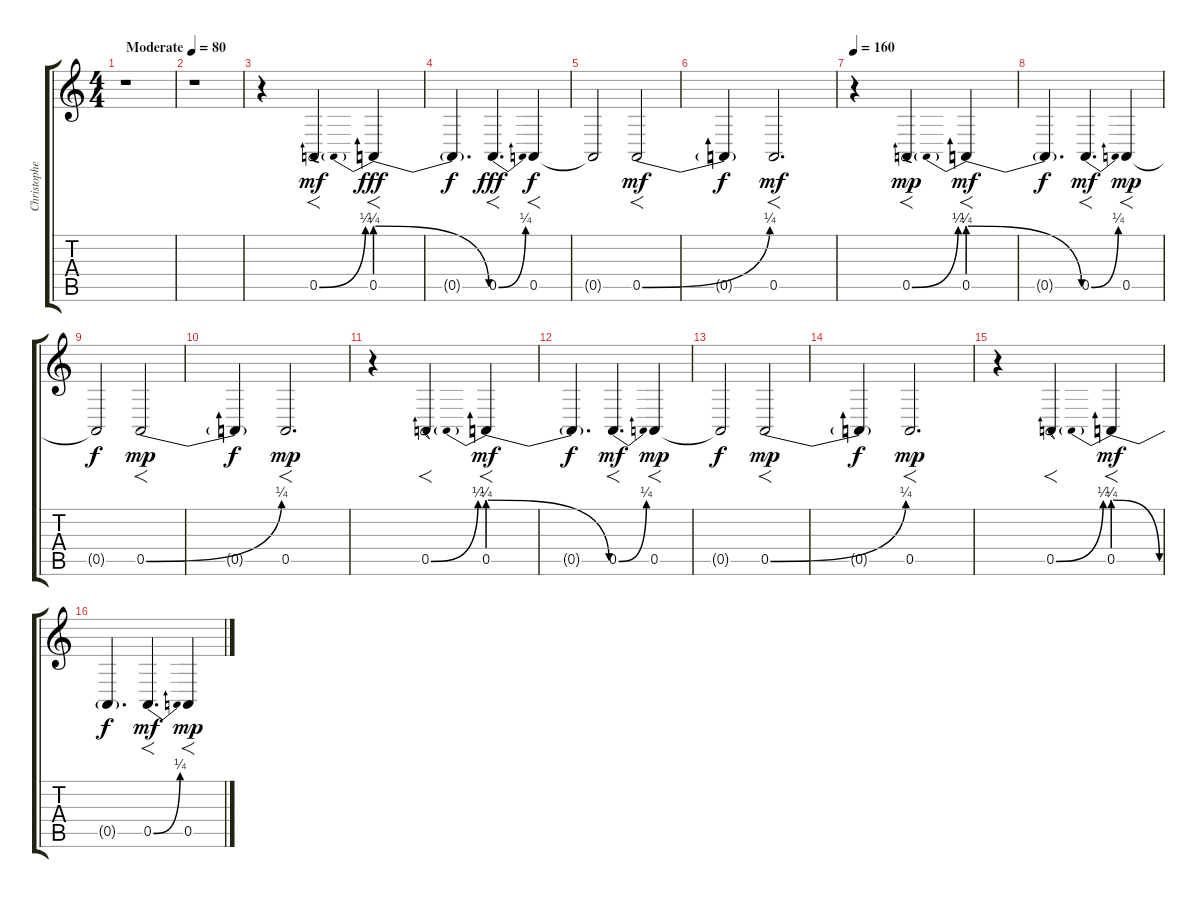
\track ("Christopher Dudley - Keyboard 1" "Christophe") {instrument synthbrass1}
\staff {score tabs}
\tuning (E4 B3 G3 D3 A2 D2) {hide}
\ts (4 4)
\tempo (80 "Moderate")
\clef g2
\ks c
r.1{dy mf instrument synthbrass1} |
r.1 |
r.4 0.5{be (bend 0 0 60 1)}.2{f} 0.5{be (prebendrelease 0 1 60 0)}.4{f dy fff} |
0.5{t}.4{d dy f} 0.5{be (bend 0 0 60 1)}.4{f d dy fff} 0.5.4{f dy f} |
0.5{t}.2 0.5{be (bend 0 0 60 1)}.2{f dy mf} |
0.5{t}.4{dy f} 0.5.2{f d dy mf} |
\tempo 160
r.4 0.5{be (bend 0 0 60 1)}.2{f dy mp} 0.5{be (prebendrelease 0 1 60 0)}.4{f dy mf} |
0.5{t}.4{d dy f} 0.5{be (bend 0 0 60 1)}.4{f d dy mf} 0.5.4{f dy mp} |
0.5{t}.2{dy f} 0.5{be (bend 0 0 60 1)}.2{f dy mp} |
0.5{t}.4{dy f} 0.5.2{f d dy mp} |
r.4 0.5{be (bend 0 0 60 1)}.2{f} 0.5{be (prebendrelease 0 1 60 0)}.4{f dy mf} |
0.5{t}.4{d dy f} 0.5{be (bend 0 0 60 1)}.4{f d dy mf} 0.5.4{f dy mp} |
0.5{t}.2{dy f} 0.5{be (bend 0 0 60 1)}.2{f dy mp} |
0.5{t}.4{dy f} 0.5.2{f d dy mp} |
r.4 0.5{be (bend 0 0 60 1)}.2{f} 0.5{be (prebendrelease 0 1 60 0)}.4{f dy mf} |
0.5{t}.4{d dy f} 0.5{be (bend 0 0 60 1)}.4{f d dy mf} 0.5.4{f dy mp}
